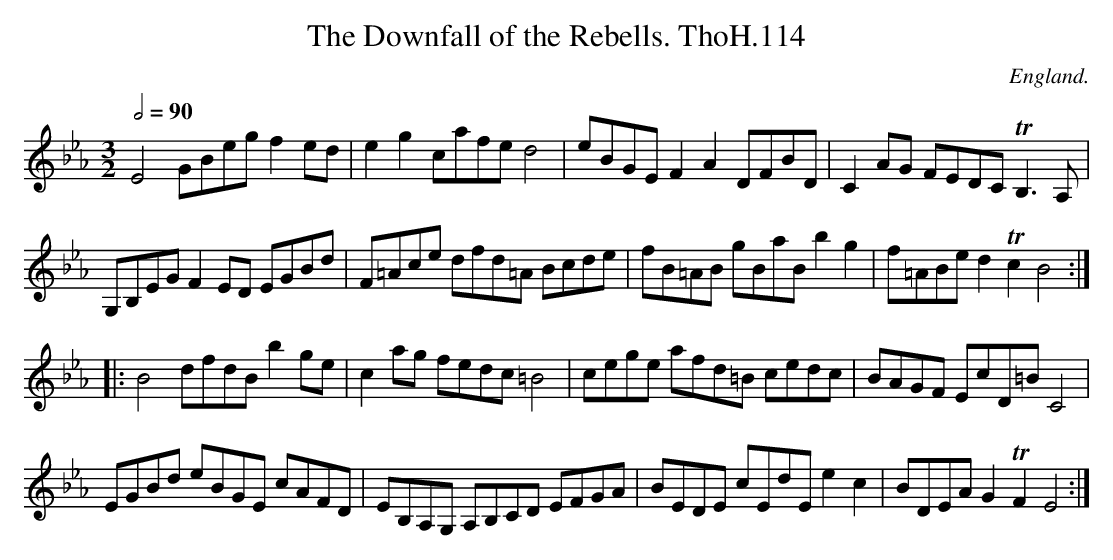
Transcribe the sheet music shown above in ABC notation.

X:1
T:Downfall of the Rebells. ThoH.114, The
Q:1/2=90
M:3/2
L:1/8
O:England.
K:Eb
E4GBegf2ed|e2g2cafed4|eBGEF2A2DFBD|C2AG FEDCTB,3A,|
G,B,EGF2ED EGBd|F=Ace dfd=A Bcde|fB=AB gBaBb2g2|f=ABed2Tc2B4:|
|:B4dfdBb2ge|c2ag fedc=B4|cege afd=B cedc|BAGF EcD=BC4|
EGBd eBGE cAFD|EB,A,G, A,B,CD EFGA|BEDE cEdEe2c2|BDEAG2TF2E4:|
